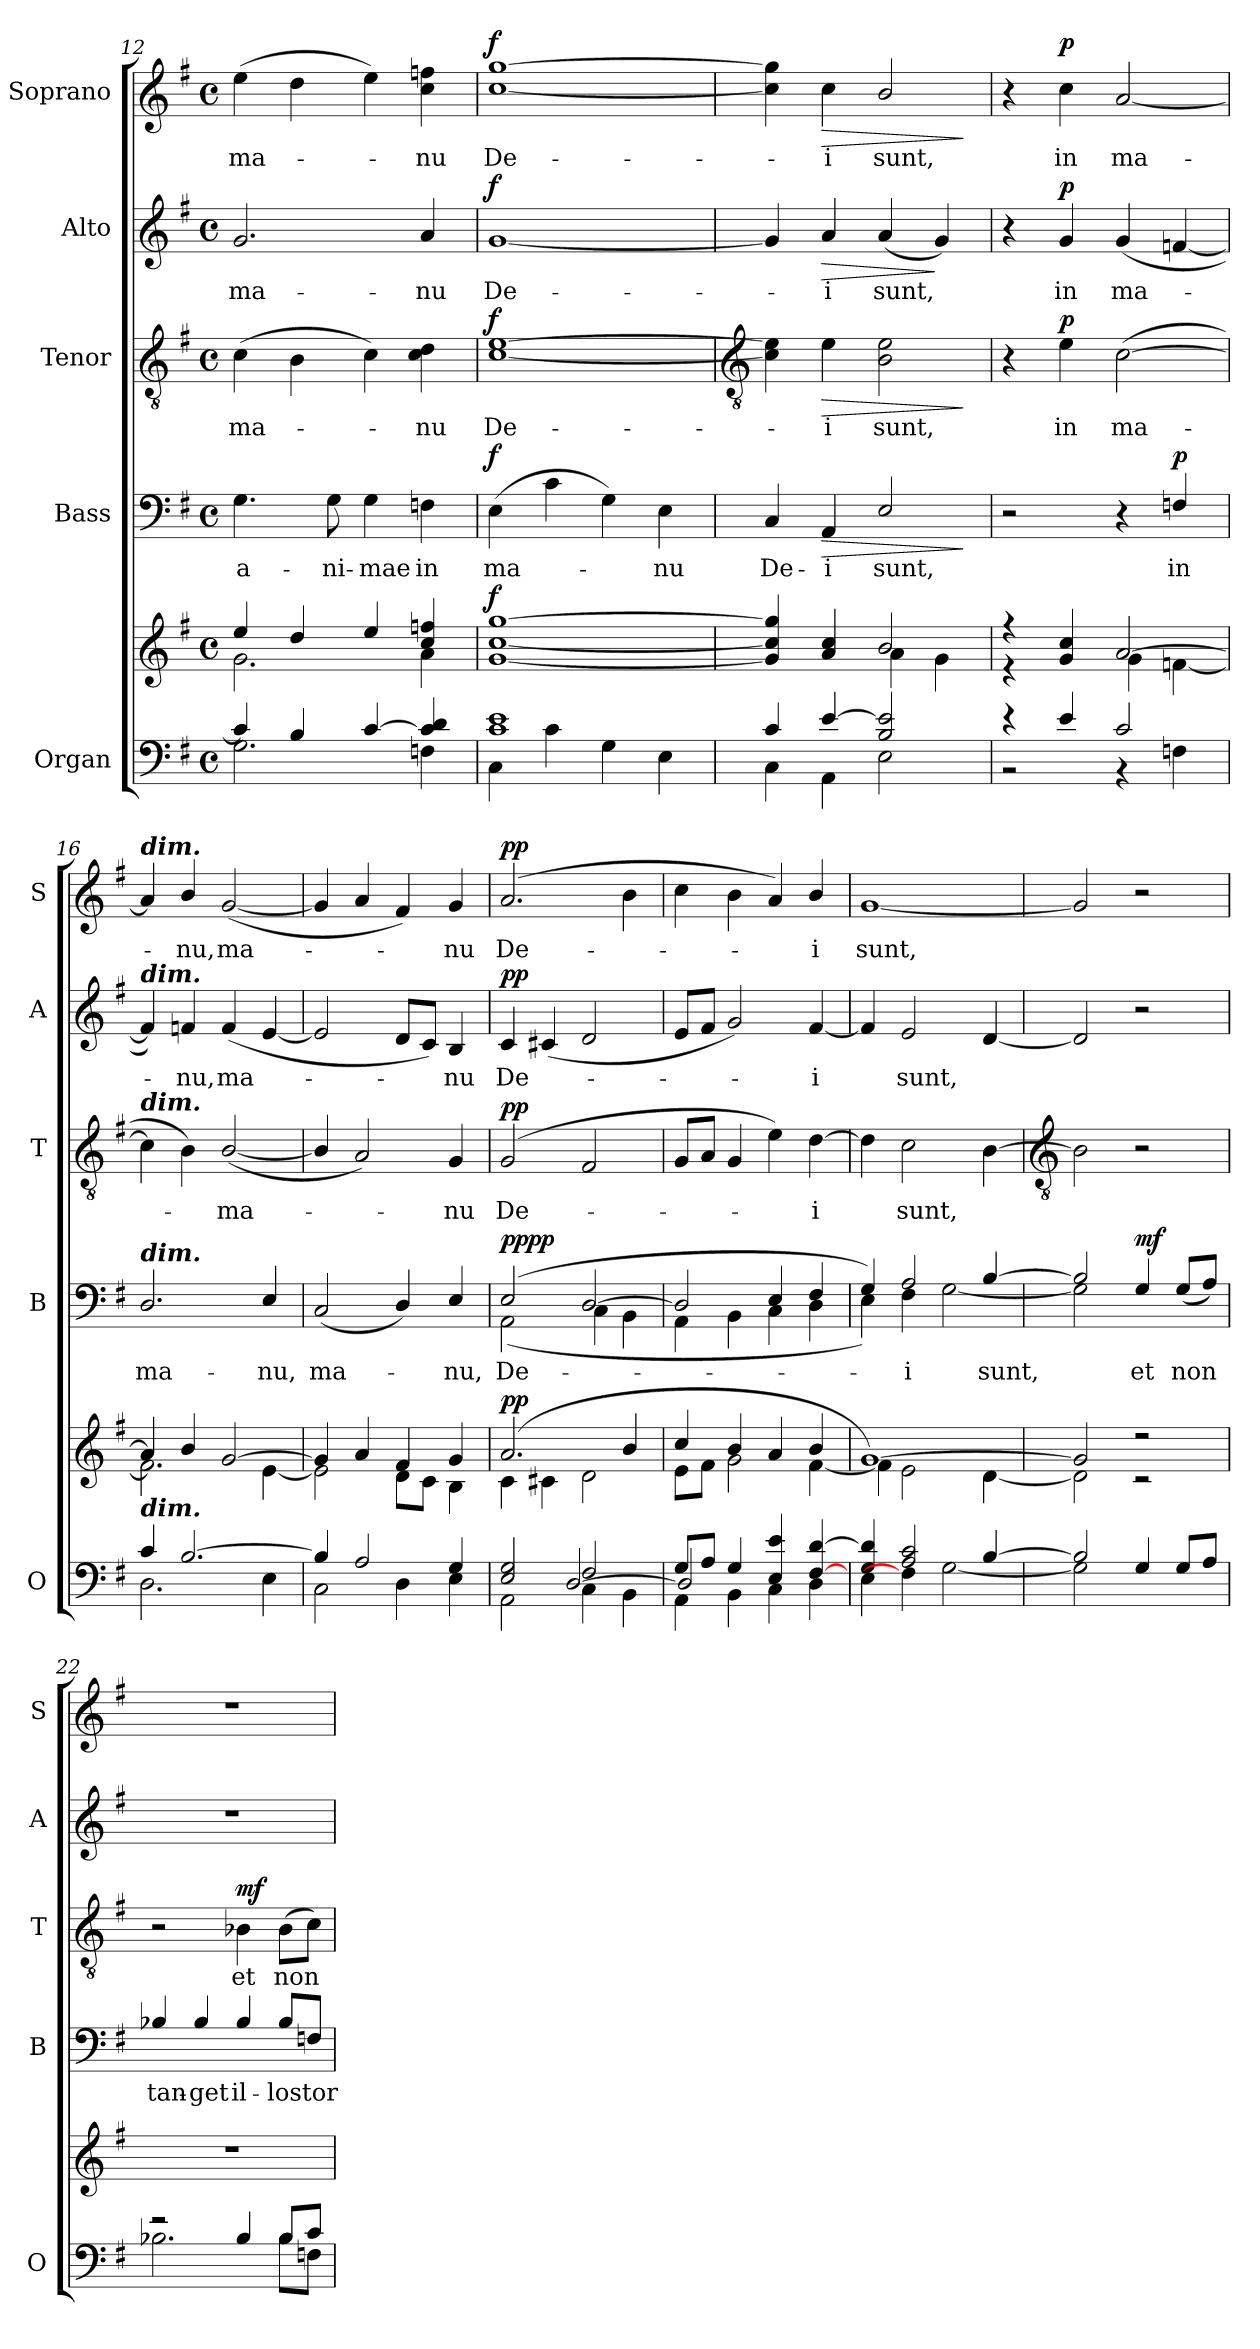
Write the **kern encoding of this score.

**kern	**kern	**dynam	**kern	**text	**dynam	**kern	**text	**dynam	**kern	**text	**dynam	**kern	**text	**dynam
*part5	*part5	*part5	*part4	*part4	*part4	*part3	*part3	*part3	*part2	*part2	*part2	*part1	*part1	*part1
*staff6	*staff5	*staff5/6	*staff4	*staff4	*staff4	*staff3	*staff3	*staff3	*staff2	*staff2	*staff2	*staff1	*staff1	*staff1
*I"Organ	*	*	*I"Bass	*	*	*I"Tenor	*	*	*I"Alto	*	*	*I"Soprano	*	*
*I'O	*	*	*I'B	*	*	*I'T	*	*	*I'A	*	*	*I'S	*	*
*clefF4	*clefG2	*	*clefF4	*	*	*clefGv2	*	*	*clefG2	*	*	*clefG2	*	*
*k[f#]	*k[f#]	*	*k[f#]	*	*	*k[f#]	*	*	*k[f#]	*	*	*k[f#]	*	*
*G:	*G:	*	*G:	*	*	*G:	*	*	*G:	*	*	*G:	*	*
*M4/4	*M4/4	*	*M4/4	*	*	*M4/4	*	*	*M4/4	*	*	*M4/4	*	*
*met(c)	*met(c)	*	*met(c)	*	*	*met(c)	*	*	*met(c)	*	*	*met(c)	*	*
=12	=12	=12	=12	=12	=12	=12	=12	=12	=12	=12	=12	=12	=12	=12
*^	*^	*	*	*	*	*	*	*	*	*	*	*	*	*
!	!	!	!	!	!	!LO:LY:b	!	!	!LO:LY:b	!	!	!LO:LY:b	!	!	!LO:LY:b	!
4c/]	2.G\	4ee/	2.g\	.	4.G\	a-	.	(>4c\	ma-	.	2.g/	ma-	.	(>4ee\	ma-	.
4B/	.	4dd/	.	.	.	.	.	4B\	.	.	.	.	.	4dd\	.	.
!	!	!	!	!	!	!LO:LY:b	!	!	!	!	!	!	!	!	!	!
.	.	.	.	.	8G\	-ni-	.	.	.	.	.	.	.	.	.	.
!	!	!	!	!	!	!LO:LY:b	!	!	!	!	!	!	!	!	!	!
[4c/	.	4ee/	.	.	4G\	-mae	.	4c\)	.	.	.	.	.	4ee\)	.	.
!	!	!	!	!	!	!LO:LY:b	!	!	!LO:LY:b	!	!	!LO:LY:b	!	!	!LO:LY:b	!
4c/] 4d/	4Fn\	4cc/ 4ffn/	4a\	.	4Fn\	in	.	4c\ 4d\	nu	.	4a/	-nu	.	4cc\ 4ffn\	nu	.
=13	=13	=13	=13	=13	=13	=13	=13	=13	=13	=13	=13	=13	=13	=13	=13	=13
!	!	!	!	!LO:DY:a	!	!LO:LY:b	!LO:DY:a	!	!LO:LY:b	!LO:DY:a	!	!LO:LY:b	!LO:DY:a	!	!LO:LY:b	!LO:DY:a
1c 1e	4C\	[1gg	[1g [1cc	f	(>4E\	ma-	f	[1c [1e	De-	f	[1g	De-	f	[1cc [1gg	De-	f
.	4c\	.	.	.	4c\	.	.	.	.	.	.	.	.	.	.	.
.	4G\	.	.	.	4G\)	.	.	.	.	.	.	.	.	.	.	.
!	!	!	!	!	!	!LO:LY:b	!	!	!	!	!	!	!	!	!	!
.	4E\	.	.	.	4E\	nu	.	.	.	.	.	.	.	.	.	.
*v	*v	*	*	*	*	*	*	*	*	*	*	*	*	*	*	*
!!LO:LB:g=z
=14	=14	=14	=14	=14	=14	=14	=14	=14	=14	=14	=14	=14	=14	=14	=14
*	*	*	*	*	*	*	*clefGv2	*	*	*	*	*	*	*	*
*^	*	*	*	*	*	*	*	*	*	*	*	*	*	*	*
*	*^	*	*	*	*	*	*	*	*	*	*	*	*	*	*	*
!	!	!	!	!	!	!	!LO:LY:b	!	!	!	!	!	!	!	!	!	!
*	*	*	*	*	*	*^	*	*	*	*	*	*	*	*	*	*	*
4c/	4C\	2ryy	4g/] 4cc/] 4gg/]	2ryy	.	4C/	2ryy	De-	.	4c\] 4e\]	.	.	4g/]	.	.	4cc\] 4gg\]	.	.
!	!	!	!	!	!	!	!	!LO:LY:b	!LO:HP:b	!	!LO:LY:b	!LO:HP:b	!	!LO:LY:b	!LO:HP:b	!	!LO:LY:b	!LO:HP:b
[4e/	4AA\	.	4a/ 4cc/	.	.	4AA/	.	-i	>	4e\	-i	>	4a/	-i	>	4cc\	-i	>
!	!	!	!	!	!	!	!	!LO:LY:b	!	!	!LO:LY:b	!	!	!LO:LY:b	!	!	!LO:LY:b	!
2B/ 2e/]	2E\	2ryy	2b/	4a\	.	2E/	2ryy	sunt,	.	2B\ 2e\	sunt,	.	(4a/	sunt,	.	2b/	sunt,	.
.	.	.	.	4g\	.	.	.	.	.	.	.	.	4g/)	.	]	.	.	.
*v	*v	*v	*	*	*	*v	*v	*	*	*	*	*	*	*	*	*	*	*
*	*v	*v	*	*	*	*	*	*	*	*	*	*	*	*	*
.	.	.	.	.	]	.	.	]	.	.	.	.	.	]
=15	=15	=15	=15	=15	=15	=15	=15	=15	=15	=15	=15	=15	=15	=15
*^	*^	*	*^	*	*	*	*	*	*	*	*	*	*	*
*	*^	*	*	*	*	*	*	*	*	*	*	*	*	*	*	*	*
4r	2r	2ryy	4r	4r	.	2r	2ryy	.	.	4r	.	.	4r	.	.	4r	.	.
!	!	!	!	!	!	!	!	!	!	!	!LO:LY:b	!LO:DY:a	!	!LO:LY:b	!LO:DY:a	!	!LO:LY:b	!LO:DY:a
4e/	.	.	4g/ 4cc/	4ryy	.	.	.	.	.	4e\	in	p	4g/	in	p	4cc\	in	p
!	!	!	!	!	!	!	!	!	!	!	!LO:LY:b	!	!	!LO:LY:b	!	!	!LO:LY:b	!
2c/	4r	2ryy	[2a/	4g\	.	4r	2ryy	.	.	(>[2c\	ma-	.	(4g/	ma-	.	[2a/	ma-	.
!	!	!	!	!	!	!	!	!LO:LY:b	!LO:DY:a	!	!	!	!	!	!	!	!	!
.	4Fn\	.	.	[4fn\	.	4Fn/	.	in	p	.	.	.	[4fn/	.	.	.	.	.
=16	=16	=16	=16	=16	=16	=16	=16	=16	=16	=16	=16	=16	=16	=16	=16	=16	=16	=16
!	!	!	!	!	!	!	!	!	!	!	!	!	!	!	!	!LO:TX:a:Bi:t=dim.	!	!
!	!	!	!	!	!	!	!	!	!	!	!	!	!LO:TX:a:Bi:t=dim.	!	!	!	!	!
!	!	!	!	!	!	!	!	!	!	!LO:TX:a:Bi:t=dim.	!	!	!	!	!	!	!	!
!	!	!	!	!	!	!LO:TX:a:Bi:t=dim.	!	!	!	!	!	!	!	!	!	!	!	!
!	!	!	!LO:TX:b:Bi:t=dim.	!	!	!	!	!	!	!	!	!	!	!	!	!	!	!
!	!	!	!	!	!	!	!	!LO:LY:b	!	!	!	!	!	!	!	!	!	!
4c/	2.D\	2ryy	4a/]	2.f\]	.	2.D/	2ryy	ma-	.	4c\]	.	.	4f/])	.	.	4a/]	.	.
!	!	!	!	!	!	!	!	!	!	!	!	!	!	!LO:LY:b	!	!	!LO:LY:b	!
[2.B/	.	.	4b/	.	.	.	.	.	.	4B\)	.	.	4fn/	nu,	.	4b/	nu,	.
!	!	!	!	!	!	!	!	!	!	!	!LO:LY:b	!	!	!LO:LY:b	!	!	!LO:LY:b	!
.	.	2ryy	[2g/	.	.	.	2ryy	.	.	([2B/	ma-	.	(4f/	ma-	.	([2g/	ma-	.
!	!	!	!	!	!	!	!	!LO:LY:b	!	!	!	!	!	!	!	!	!	!
.	4E\	.	.	[4e\	.	4E/	.	-nu,	.	.	.	.	[4e/	.	.	.	.	.
=17	=17	=17	=17	=17	=17	=17	=17	=17	=17	=17	=17	=17	=17	=17	=17	=17	=17	=17
!	!	!	!	!	!	!	!	!LO:LY:b	!	!	!	!	!	!	!	!	!	!
4B/]	2C\	2ryy	4g/]	2e\]	.	(>2C/	2ryy	ma-	.	4B/]	.	.	2e/]	.	.	4g/]	.	.
2A/	.	.	4a/	.	.	.	.	.	.	2A/)	.	.	.	.	.	4a/	.	.
.	4D\	2ryy	4f#/	8d\L	.	4D/)	2ryy	.	.	.	.	.	8d/L	.	.	4f#/)	.	.
.	.	.	.	8c\J	.	.	.	.	.	.	.	.	8c/J)	.	.	.	.	.
!	!	!	!	!	!	!	!	!LO:LY:b	!	!	!LO:LY:b	!	!	!LO:LY:b	!	!	!LO:LY:b	!
4G/	4E\	.	4g/	4B\	.	4E/	.	nu,	.	4G/	nu	.	4B/	nu	.	4g/	nu	.
=18	=18	=18	=18	=18	=18	=18	=18	=18	=18	=18	=18	=18	=18	=18	=18	=18	=18	=18
!	!	!	!	!	!LO:DY:a	!	!	!LO:LY:b	!LO:DY:a	!	!LO:LY:b	!	!	!LO:LY:b	!	!	!LO:LY:b	!
!	!	!	!	!	!	!	!	!	!LO:DY:n=1:a	!	!	!LO:DY:a	!	!	!LO:DY:a	!	!	!LO:DY:a
2E/ 2G/	2AA\	2ryy	(>2.a/	4c\	pp	(>2E/	(2AA\	De-	pp pp	(>2G/	De-	pp	4c/	De-	pp	(>2.a/	De-	pp
.	.	.	.	4c#X\	.	.	.	.	.	.	.	.	(4c#X/	.	.	.	.	.
2F#/	4C\	[2D/	.	2d\	.	[2D/	4C\	.	.	2F#/	.	.	2d/	.	.	.	.	.
.	4BB\	.	4b/	.	.	.	4BB\	.	.	.	.	.	.	.	.	4b\	.	.
=19	=19	=19	=19	=19	=19	=19	=19	=19	=19	=19	=19	=19	=19	=19	=19	=19	=19	=19
8G/L	4AA\	2D/]	4cc/	8e\L	.	2D/]	4AA\	.	.	8G/L	.	.	8e/L	.	.	4cc\	.	.
8A/J	.	.	.	8f#\J	.	.	.	.	.	8A/J	.	.	8f#/J	.	.	.	.	.
4G/	4BB\	.	4b/	2g\	.	.	4BB\	.	.	4G/	.	.	2g/)	.	.	4b\	.	.
4E/ 4e/	4C\	2ryy	4a/	.	.	4E/	4C\	.	.	4e\)	.	.	.	.	.	4a/)	.	.
!	!	!	!	!	!	!	!	!	!	!	!LO:LY:b	!	!	!LO:LY:b	!	!	!LO:LY:b	!
[4F#/ [4d/	4D\	.	4b/	[4f#\	.	4F#/	4D\	.	.	[4d\	i	.	[4f#/	i	.	4b/	i	.
!!LO:PB:g=z
=20	=20	=20	=20	=20	=20	=20	=20	=20	=20	=20	=20	=20	=20	=20	=20	=20	=20	=20
!	!	!	!	!	!	!	!	!	!	!	!	!	!	!	!	!	!LO:LY:b	!
4G/ 4d/]	4E\	1ryy	[1g)	4f#\]	.	4G/)	4E\)	.	.	4d\]	.	.	4f#/]	.	.	[1g	sunt,	.
!	!	!	!	!	!	!	!	!LO:LY:b	!	!	!LO:LY:b	!	!	!LO:LY:b	!	!	!	!
2A/ 2c/	4F#\]	.	.	2e\	.	2A/	4F#\	i	.	2c\	sunt,	.	2e/	sunt,	.	.	.	.
.	[2G\	.	.	.	.	.	[2G\	.	.	.	.	.	.	.	.	.	.	.
!	!	!	!	!	!	!	!	!LO:LY:b	!	!	!	!	!	!	!	!	!	!
[4B/	.	.	.	[4d\	.	[4B/	.	sunt,	.	[4B\	.	.	[4d/	.	.	.	.	.
*v	*v	*v	*	*	*	*	*	*	*	*	*	*	*	*	*	*	*	*
!!LO:LB:g=z
=21	=21	=21	=21	=21	=21	=21	=21	=21	=21	=21	=21	=21	=21	=21	=21	=21
*	*	*	*	*	*	*	*	*clefGv2	*	*	*	*	*	*	*	*
*^	*	*	*	*	*	*	*	*	*	*	*	*	*	*	*	*
2B/]	2G\]	2g/]	2d\]	.	2B/]	2G\]	.	.	2B\]	.	.	2d/]	.	.	2g/]	.	.
!	!	!	!	!LO:DY:a	!	!	!LO:LY:b	!	!	!	!	!	!	!	!	!	!
!	!	!	!	!LO:DY:n=1:b	!	!	!	!LO:DY:a	!	!	!	!	!	!	!	!	!
4G/	2ryy	2r	2r	mf mf	4G/	2ryy	et	mf	2r	.	.	2r	.	.	2r	.	.
!	!	!	!	!	!	!	!LO:LY:b	!	!	!	!	!	!	!	!	!	!
8G/L	.	.	.	.	(>8G/L	.	non	.	.	.	.	.	.	.	.	.	.
8A/J	.	.	.	.	8A/J)	.	.	.	.	.	.	.	.	.	.	.	.
=22	=22	=22	=22	=22	=22	=22	=22	=22	=22	=22	=22	=22	=22	=22	=22	=22	=22
!	!	!	!	!	!	!	!LO:LY:b	!	!	!	!	!	!	!	!	!	!
2r	2.B-X\	1r	2ryy	.	4B-X/	1ryy	tan-	.	2r	.	.	1r	.	.	1r	.	.
!	!	!	!	!	!	!	!LO:LY:b	!	!	!	!	!	!	!	!	!	!
.	.	.	.	.	4B-/	.	-get	.	.	.	.	.	.	.	.	.	.
!	!	!	!	!	!	!	!LO:LY:b	!	!	!LO:LY:b	!LO:DY:a	!	!	!	!	!	!
4B-/	.	.	2ryy	.	4B-/	.	il-	.	4B-X\	et	mf	.	.	.	.	.	.
!	!	!	!	!	!	!	!LO:LY:b	!	!	!LO:LY:b	!	!	!	!	!	!	!
8B-/L	8B-\L	.	.	.	8B-/L	.	-los	.	(>8B-\L	non	.	.	.	.	.	.	.
!	!	!	!	!	!	!	!LO:LY:b	!	!	!	!	!	!	!	!	!	!
8c/J	8Fn\J	.	.	.	8Fn/J	.	tor-	.	8c\J)	.	.	.	.	.	.	.	.
*v	*v	*	*	*	*v	*v	*	*	*	*	*	*	*	*	*	*	*
*	*v	*v	*	*	*	*	*	*	*	*	*	*	*	*	*
=	=	=	=	=	=	=	=	=	=	=	=	=	=	=
*-	*-	*-	*-	*-	*-	*-	*-	*-	*-	*-	*-	*-	*-	*-
